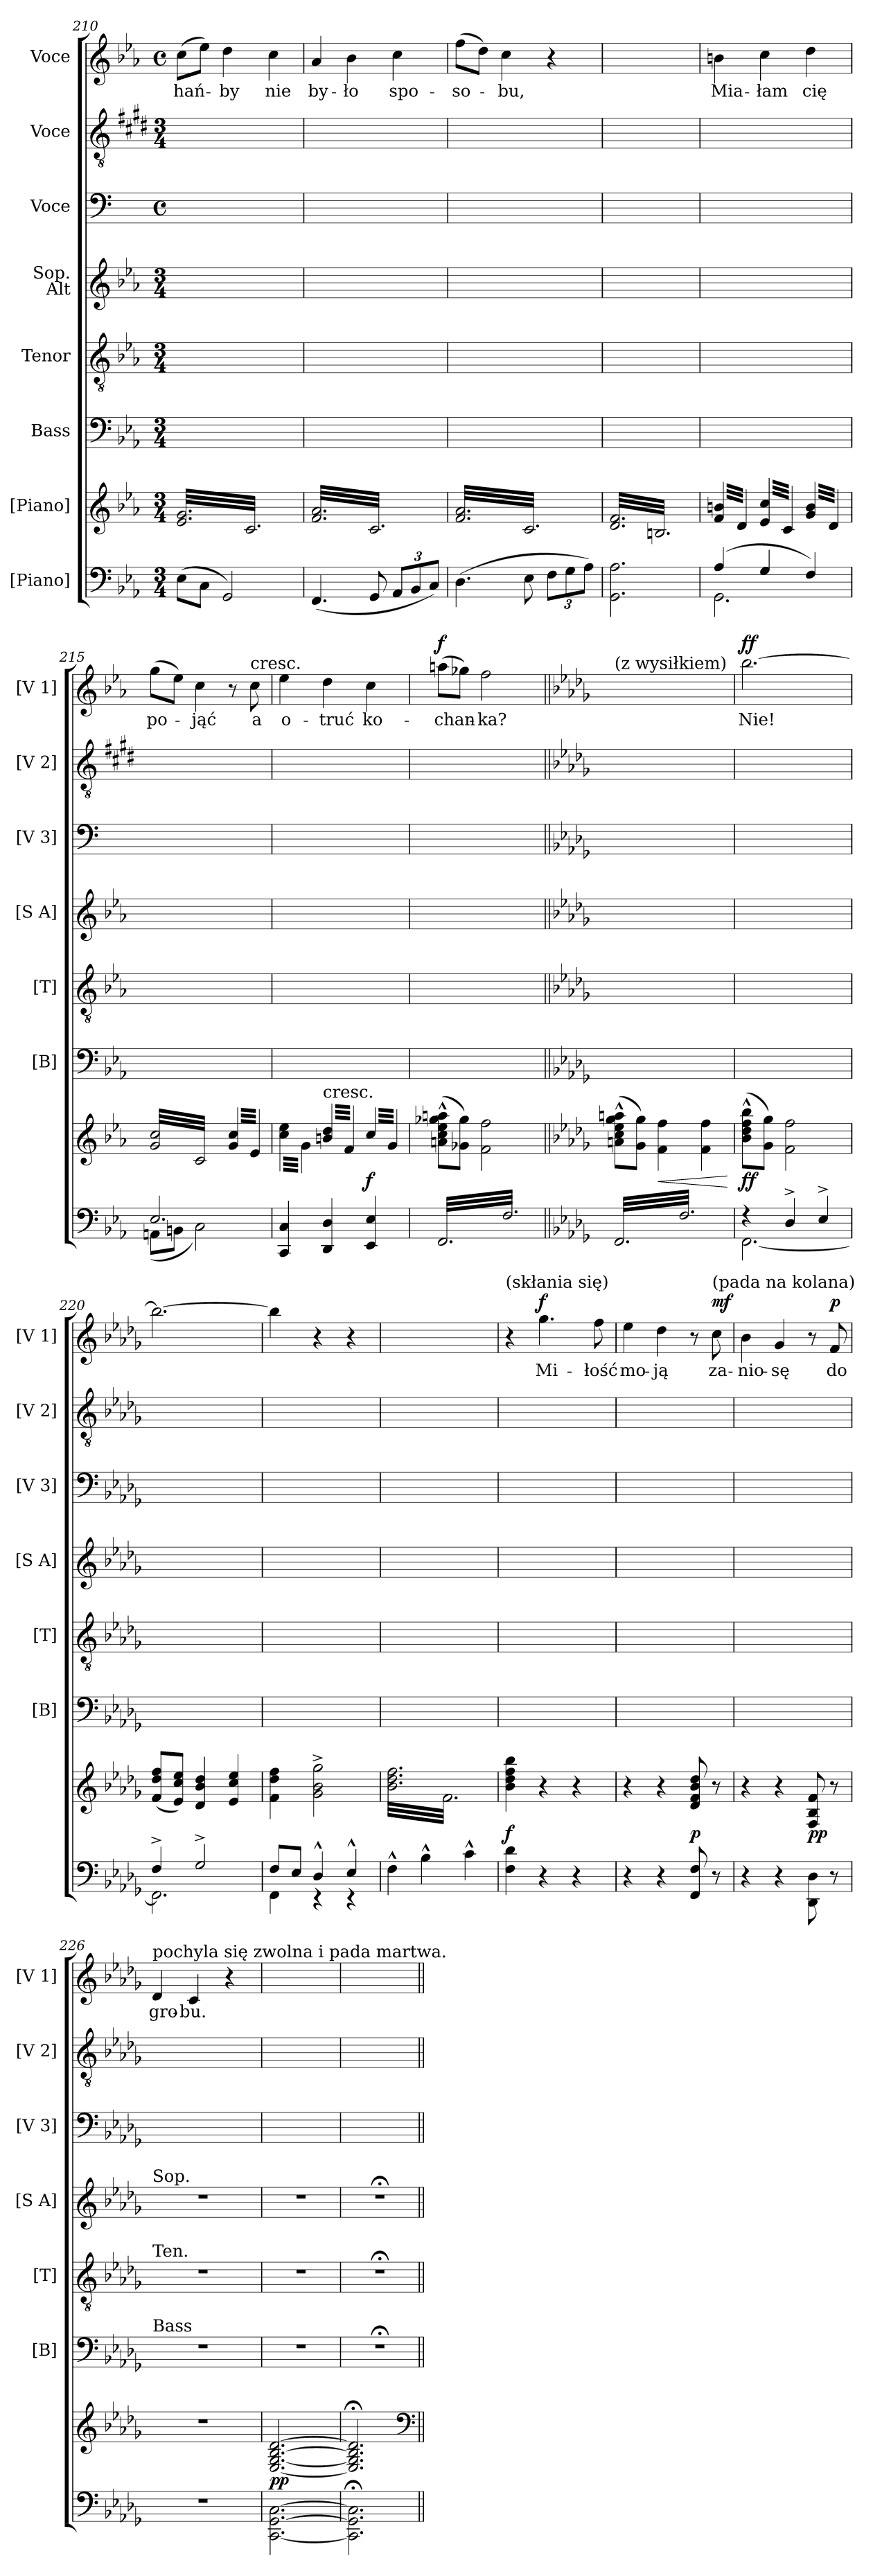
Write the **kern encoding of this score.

**kern	**kern	**dynam	**kern	**kern	**kern	**kern	**kern	**kern	**text	**dynam
*part8	*part7	*part7	*part6	*part5	*part4	*part3	*part2	*part1	*part1	*part1
*staff8	*staff7	*staff7	*staff6	*staff5	*staff4	*staff3	*staff2	*staff1	*staff1	*staff1
*I"[Piano]	*I"[Piano]	*	*I"Bass	*I"Tenor	*I"Sop.\nAlt	*I"Voce	*I"Voce	*I"Voce	*	*
*	*	*	*I'[B]	*I'[T]	*I'[S A]	*I'[V 3]	*I'[V 2]	*I'[V 1]	*	*
*clefF4	*clefG2	*	*clefF4	*clefGv2	*clefG2	*clefF4	*clefGv2	*clefG2	*	*
*k[b-e-a-]	*k[b-e-a-]	*	*k[b-e-a-]	*k[b-e-a-]	*k[b-e-a-]	*k[]	*k[f#c#g#d#]	*k[b-e-a-]	*	*
*M3/4	*M3/4	*	*M3/4	*M3/4	*M3/4	*M4/4	*M3/4	*M4/4	*	*
*	*	*	*	*	*	*met(c)	*	*met(c)	*	*
=210	=210	=210	=210	=210	=210	=210	=210	=210	=210	=210
*	*tremolo	*	*	*	*	*	*	*	*	*
(8E-\L	32e-/ 32g/LLL	.	2.ryy	2.ryy	2.ryy	2.ryy	2.ryy	(8cc\L	hań-	.
.	32c/	.	.	.	.	.	.	.	.	.
.	32e-/ 32g/	.	.	.	.	.	.	.	.	.
.	32c/	.	.	.	.	.	.	.	.	.
8C\J	32e-/ 32g/	.	.	.	.	.	.	8ee-\J)	.	.
.	32c/	.	.	.	.	.	.	.	.	.
.	32e-/ 32g/	.	.	.	.	.	.	.	.	.
.	32c/	.	.	.	.	.	.	.	.	.
2GG/)	32e-/ 32g/	.	.	.	.	.	.	4dd\	-by	.
.	32c/	.	.	.	.	.	.	.	.	.
.	32e-/ 32g/	.	.	.	.	.	.	.	.	.
.	32c/	.	.	.	.	.	.	.	.	.
.	32e-/ 32g/	.	.	.	.	.	.	.	.	.
.	32c/	.	.	.	.	.	.	.	.	.
.	32e-/ 32g/	.	.	.	.	.	.	.	.	.
.	32c/	.	.	.	.	.	.	.	.	.
.	32e-/ 32g/	.	.	.	.	.	.	4cc\	nie	.
.	32c/	.	.	.	.	.	.	.	.	.
.	32e-/ 32g/	.	.	.	.	.	.	.	.	.
.	32c/	.	.	.	.	.	.	.	.	.
.	32e-/ 32g/	.	.	.	.	.	.	.	.	.
.	32c/	.	.	.	.	.	.	.	.	.
.	32e-/ 32g/	.	.	.	.	.	.	.	.	.
.	32c/JJJ	.	.	.	.	.	.	.	.	.
=211	=211	=211	=211	=211	=211	=211	=211	=211	=211	=211
(4.FF/	32f/ 32a-/LLL	.	2.ryy	2.ryy	2.ryy	2.ryy	2.ryy	4a-/	by-	.
.	32c/	.	.	.	.	.	.	.	.	.
.	32f/ 32a-/	.	.	.	.	.	.	.	.	.
.	32c/	.	.	.	.	.	.	.	.	.
.	32f/ 32a-/	.	.	.	.	.	.	.	.	.
.	32c/	.	.	.	.	.	.	.	.	.
.	32f/ 32a-/	.	.	.	.	.	.	.	.	.
.	32c/	.	.	.	.	.	.	.	.	.
.	32f/ 32a-/	.	.	.	.	.	.	4b-\	-ło	.
.	32c/	.	.	.	.	.	.	.	.	.
.	32f/ 32a-/	.	.	.	.	.	.	.	.	.
.	32c/	.	.	.	.	.	.	.	.	.
8GG/	32f/ 32a-/	.	.	.	.	.	.	.	.	.
.	32c/	.	.	.	.	.	.	.	.	.
.	32f/ 32a-/	.	.	.	.	.	.	.	.	.
.	32c/	.	.	.	.	.	.	.	.	.
*Xbrackettup	*	*	*	*	*	*	*	*	*	*
12AA-/L	32f/ 32a-/	.	.	.	.	.	.	4cc\	spo-	.
.	32c/	.	.	.	.	.	.	.	.	.
.	32f/ 32a-/	.	.	.	.	.	.	.	.	.
12BB-/	.	.	.	.	.	.	.	.	.	.
.	32c/	.	.	.	.	.	.	.	.	.
.	32f/ 32a-/	.	.	.	.	.	.	.	.	.
.	32c/	.	.	.	.	.	.	.	.	.
12C/J)	.	.	.	.	.	.	.	.	.	.
.	32f/ 32a-/	.	.	.	.	.	.	.	.	.
.	32c/JJJ	.	.	.	.	.	.	.	.	.
=212	=212	=212	=212	=212	=212	=212	=212	=212	=212	=212
(4.D\	32f/ 32a-/LLL	.	2.ryy	2.ryy	2.ryy	2.ryy	2.ryy	(8ff\L	-so-	.
.	32c/	.	.	.	.	.	.	.	.	.
.	32f/ 32a-/	.	.	.	.	.	.	.	.	.
.	32c/	.	.	.	.	.	.	.	.	.
.	32f/ 32a-/	.	.	.	.	.	.	8dd\J)	.	.
.	32c/	.	.	.	.	.	.	.	.	.
.	32f/ 32a-/	.	.	.	.	.	.	.	.	.
.	32c/	.	.	.	.	.	.	.	.	.
.	32f/ 32a-/	.	.	.	.	.	.	4cc\	-bu,	.
.	32c/	.	.	.	.	.	.	.	.	.
.	32f/ 32a-/	.	.	.	.	.	.	.	.	.
.	32c/	.	.	.	.	.	.	.	.	.
8E-\	32f/ 32a-/	.	.	.	.	.	.	.	.	.
.	32c/	.	.	.	.	.	.	.	.	.
.	32f/ 32a-/	.	.	.	.	.	.	.	.	.
.	32c/	.	.	.	.	.	.	.	.	.
12F\L	32f/ 32a-/	.	.	.	.	.	.	4r	.	.
.	32c/	.	.	.	.	.	.	.	.	.
.	32f/ 32a-/	.	.	.	.	.	.	.	.	.
12G\	.	.	.	.	.	.	.	.	.	.
.	32c/	.	.	.	.	.	.	.	.	.
.	32f/ 32a-/	.	.	.	.	.	.	.	.	.
.	32c/	.	.	.	.	.	.	.	.	.
12A-\J)	.	.	.	.	.	.	.	.	.	.
.	32f/ 32a-/	.	.	.	.	.	.	.	.	.
.	32c/JJJ	.	.	.	.	.	.	.	.	.
=213	=213	=213	=213	=213	=213	=213	=213	=213	=213	=213
2.GG\ 2.A-\	32d/ 32f/LLL	.	2.ryy	2.ryy	2.ryy	2.ryy	2.ryy	2.r	.	.
.	32Bn/	.	.	.	.	.	.	.	.	.
.	32d/ 32f/	.	.	.	.	.	.	.	.	.
.	32Bn/	.	.	.	.	.	.	.	.	.
.	32d/ 32f/	.	.	.	.	.	.	.	.	.
.	32Bn/	.	.	.	.	.	.	.	.	.
.	32d/ 32f/	.	.	.	.	.	.	.	.	.
.	32Bn/	.	.	.	.	.	.	.	.	.
.	32d/ 32f/	.	.	.	.	.	.	.	.	.
.	32Bn/	.	.	.	.	.	.	.	.	.
.	32d/ 32f/	.	.	.	.	.	.	.	.	.
.	32Bn/	.	.	.	.	.	.	.	.	.
.	32d/ 32f/	.	.	.	.	.	.	.	.	.
.	32Bn/	.	.	.	.	.	.	.	.	.
.	32d/ 32f/	.	.	.	.	.	.	.	.	.
.	32Bn/	.	.	.	.	.	.	.	.	.
.	32d/ 32f/	.	.	.	.	.	.	.	.	.
.	32Bn/	.	.	.	.	.	.	.	.	.
.	32d/ 32f/	.	.	.	.	.	.	.	.	.
.	32Bn/	.	.	.	.	.	.	.	.	.
.	32d/ 32f/	.	.	.	.	.	.	.	.	.
.	32Bn/	.	.	.	.	.	.	.	.	.
.	32d/ 32f/	.	.	.	.	.	.	.	.	.
.	32Bn/JJJ	.	.	.	.	.	.	.	.	.
=214	=214	=214	=214	=214	=214	=214	=214	=214	=214	=214
*^	*	*	*	*	*	*	*	*	*	*
(4A-/	2.GG\	32f/ 32bn/LLL	.	2.ryy	2.ryy	2.ryy	2.ryy	2.ryy	4bn\	Mia-	.
.	.	32d/	.	.	.	.	.	.	.	.	.
.	.	32f/ 32bn/	.	.	.	.	.	.	.	.	.
.	.	32d/	.	.	.	.	.	.	.	.	.
.	.	32f/ 32bn/	.	.	.	.	.	.	.	.	.
.	.	32d/	.	.	.	.	.	.	.	.	.
.	.	32f/ 32bn/	.	.	.	.	.	.	.	.	.
.	.	32d/JJJ	.	.	.	.	.	.	.	.	.
4G/	.	32e-/ 32cc/LLL	.	.	.	.	.	.	4cc\	-łam	.
.	.	32c/	.	.	.	.	.	.	.	.	.
.	.	32e-/ 32cc/	.	.	.	.	.	.	.	.	.
.	.	32c/	.	.	.	.	.	.	.	.	.
.	.	32e-/ 32cc/	.	.	.	.	.	.	.	.	.
.	.	32c/	.	.	.	.	.	.	.	.	.
.	.	32e-/ 32cc/	.	.	.	.	.	.	.	.	.
.	.	32c/JJJ	.	.	.	.	.	.	.	.	.
4F/)	.	32g/ 32b/LLL	.	.	.	.	.	.	4dd\	cię	.
.	.	32d/	.	.	.	.	.	.	.	.	.
.	.	32g/ 32b/	.	.	.	.	.	.	.	.	.
.	.	32d/	.	.	.	.	.	.	.	.	.
.	.	32g/ 32b/	.	.	.	.	.	.	.	.	.
.	.	32d/	.	.	.	.	.	.	.	.	.
.	.	32g/ 32b/	.	.	.	.	.	.	.	.	.
.	.	32d/JJJ	.	.	.	.	.	.	.	.	.
=215	=215	=215	=215	=215	=215	=215	=215	=215	=215	=215	=215
2.E-/	(8AAn\L	32g/ 32cc/LLL	.	2.ryy	2.ryy	2.ryy	2.ryy	2.ryy	(8gg\L	po-	.
.	.	32c/	.	.	.	.	.	.	.	.	.
.	.	32g/ 32cc/	.	.	.	.	.	.	.	.	.
.	.	32c/	.	.	.	.	.	.	.	.	.
.	8BBn\J	32g/ 32cc/	.	.	.	.	.	.	8ee-\J)	.	.
.	.	32c/	.	.	.	.	.	.	.	.	.
.	.	32g/ 32cc/	.	.	.	.	.	.	.	.	.
.	.	32c/	.	.	.	.	.	.	.	.	.
.	2C\)	32g/ 32cc/	.	.	.	.	.	.	4cc\	-jąć	.
.	.	32c/	.	.	.	.	.	.	.	.	.
.	.	32g/ 32cc/	.	.	.	.	.	.	.	.	.
.	.	32c/	.	.	.	.	.	.	.	.	.
.	.	32g/ 32cc/	.	.	.	.	.	.	.	.	.
.	.	32c/	.	.	.	.	.	.	.	.	.
.	.	32g/ 32cc/	.	.	.	.	.	.	.	.	.
.	.	32c/JJJ	.	.	.	.	.	.	.	.	.
.	.	32g/ 32cc/LLL	.	.	.	.	.	.	8r	.	.
.	.	32e-/	.	.	.	.	.	.	.	.	.
.	.	32g/ 32cc/	.	.	.	.	.	.	.	.	.
.	.	32e-/	.	.	.	.	.	.	.	.	.
!	!	!	!	!	!	!	!	!	!LO:TX:a:t=cresc.	!	!
.	.	32g/ 32cc/	.	.	.	.	.	.	8cc\	a	.
.	.	32e-/	.	.	.	.	.	.	.	.	.
.	.	32g/ 32cc/	.	.	.	.	.	.	.	.	.
.	.	32e-/JJJ	.	.	.	.	.	.	.	.	.
*v	*v	*	*	*	*	*	*	*	*	*	*
=216	=216	=216	=216	=216	=216	=216	=216	=216	=216	=216
4CC/ 4C/	32cc\ 32ee-\LLL	.	2.ryy	2.ryy	2.ryy	2.ryy	2.ryy	4ee-\	o-	.
.	32g\	.	.	.	.	.	.	.	.	.
.	32cc\ 32ee-\	.	.	.	.	.	.	.	.	.
.	32g\	.	.	.	.	.	.	.	.	.
.	32cc\ 32ee-\	.	.	.	.	.	.	.	.	.
.	32g\	.	.	.	.	.	.	.	.	.
.	32cc\ 32ee-\	.	.	.	.	.	.	.	.	.
.	32g\JJJ	.	.	.	.	.	.	.	.	.
!	!LO:TX:t=cresc.	!	!	!	!	!	!	!	!	!
4DD/ 4D/	32bn/ 32dd/LLL	.	.	.	.	.	.	4dd\	-truć	.
.	32f/	.	.	.	.	.	.	.	.	.
.	32bn/ 32dd/	.	.	.	.	.	.	.	.	.
.	32f/	.	.	.	.	.	.	.	.	.
.	32bn/ 32dd/	.	.	.	.	.	.	.	.	.
.	32f/	.	.	.	.	.	.	.	.	.
.	32bn/ 32dd/	.	.	.	.	.	.	.	.	.
.	32f/JJJ	.	.	.	.	.	.	.	.	.
4EE-/ 4E-/	32cc/LLL	f	.	.	.	.	.	4cc\	ko-	.
.	32g/	.	.	.	.	.	.	.	.	.
.	32cc/	.	.	.	.	.	.	.	.	.
.	32g/	.	.	.	.	.	.	.	.	.
.	32cc/	.	.	.	.	.	.	.	.	.
.	32g/	.	.	.	.	.	.	.	.	.
.	32cc/	.	.	.	.	.	.	.	.	.
.	32g/JJJ	.	.	.	.	.	.	.	.	.
*	*Xtremolo	*	*	*	*	*	*	*	*	*
=217	=217	=217	=217	=217	=217	=217	=217	=217	=217	=217
!	!	!	!	!	!	!	!	!	!	!LO:DY:a
*tremolo	*	*	*	*	*	*	*	*	*	*
32FF/LLL	(8an^^\ 8cc^^\ 8ee-^^\ 8gg-X^^\ 8aan^^\L	.	2.ryy	2.ryy	2.ryy	2.ryy	2.ryy	(8aan\L	-chan-	f
32F/	.	.	.	.	.	.	.	.	.	.
32FF/	.	.	.	.	.	.	.	.	.	.
32F/	.	.	.	.	.	.	.	.	.	.
32FF/	8g-X\ 8gg-\J)	.	.	.	.	.	.	8gg-X\J)	.	.
32F/	.	.	.	.	.	.	.	.	.	.
32FF/	.	.	.	.	.	.	.	.	.	.
32F/	.	.	.	.	.	.	.	.	.	.
32FF/	2f\ 2ff\	.	.	.	.	.	.	2ff\	-ka?	.
32F/	.	.	.	.	.	.	.	.	.	.
32FF/	.	.	.	.	.	.	.	.	.	.
32F/	.	.	.	.	.	.	.	.	.	.
32FF/	.	.	.	.	.	.	.	.	.	.
32F/	.	.	.	.	.	.	.	.	.	.
32FF/	.	.	.	.	.	.	.	.	.	.
32F/	.	.	.	.	.	.	.	.	.	.
32FF/	.	.	.	.	.	.	.	.	.	.
32F/	.	.	.	.	.	.	.	.	.	.
32FF/	.	.	.	.	.	.	.	.	.	.
32F/	.	.	.	.	.	.	.	.	.	.
32FF/	.	.	.	.	.	.	.	.	.	.
32F/	.	.	.	.	.	.	.	.	.	.
32FF/	.	.	.	.	.	.	.	.	.	.
32F/JJJ	.	.	.	.	.	.	.	.	.	.
=218||	=218||	=218||	=218||	=218||	=218||	=218||	=218||	=218||	=218||	=218||
*k[b-e-a-d-g-]	*k[b-e-a-d-g-]	*	*k[b-e-a-d-g-]	*k[b-e-a-d-g-]	*k[b-e-a-d-g-]	*k[b-e-a-d-g-]	*k[b-e-a-d-g-]	*k[b-e-a-d-g-]	*	*
!	!	!	!	!	!	!	!	!LO:TX:a:t=(z wysiłkiem)	!	!
32FF/LLL	(8an^^\ 8cc^^\ 8ee-^^\ 8gg-^^\ 8aan^^\L	.	2.ryy	2.ryy	2.ryy	2.ryy	2.ryy	2.r	.	.
32F/	.	.	.	.	.	.	.	.	.	.
32FF/	.	.	.	.	.	.	.	.	.	.
32F/	.	.	.	.	.	.	.	.	.	.
32FF/	8g-\ 8gg-\J)	.	.	.	.	.	.	.	.	.
32F/	.	.	.	.	.	.	.	.	.	.
32FF/	.	.	.	.	.	.	.	.	.	.
32F/	.	.	.	.	.	.	.	.	.	.
!	!	!LO:HP:b	!	!	!	!	!	!	!	!
32FF/	4f\ 4ff\	<	.	.	.	.	.	.	.	.
32F/	.	.	.	.	.	.	.	.	.	.
32FF/	.	.	.	.	.	.	.	.	.	.
32F/	.	.	.	.	.	.	.	.	.	.
32FF/	.	.	.	.	.	.	.	.	.	.
32F/	.	.	.	.	.	.	.	.	.	.
32FF/	.	.	.	.	.	.	.	.	.	.
32F/	.	.	.	.	.	.	.	.	.	.
32FF/	4f\ 4ff\	.	.	.	.	.	.	.	.	.
32F/	.	.	.	.	.	.	.	.	.	.
32FF/	.	.	.	.	.	.	.	.	.	.
32F/	.	.	.	.	.	.	.	.	.	.
32FF/	.	.	.	.	.	.	.	.	.	.
32F/	.	.	.	.	.	.	.	.	.	.
32FF/	.	.	.	.	.	.	.	.	.	.
32F/JJJ	.	.	.	.	.	.	.	.	.	.
*Xtremolo	*	*	*	*	*	*	*	*	*	*
.	.	[	.	.	.	.	.	.	.	.
=219	=219	=219	=219	=219	=219	=219	=219	=219	=219	=219
*^	*	*	*	*	*	*	*	*	*	*
!	!	!	!	!	!	!	!	!	!	!	!LO:DY:a
4r	[2.FF\	(8b-^^\ 8dd-^^\ 8ff^^\ 8bb-^^\L	ff	2.ryy	2.ryy	2.ryy	2.ryy	2.ryy	[2.bb-\	Nie!	ff
.	.	.	.	.	.	.	.	.	.	.	.
.	.	.	.	.	.	.	.	.	.	.	.
.	.	.	.	.	.	.	.	.	.	.	.
.	.	8g-\ 8gg-\J)	.	.	.	.	.	.	.	.	.
.	.	.	.	.	.	.	.	.	.	.	.
.	.	.	.	.	.	.	.	.	.	.	.
.	.	.	.	.	.	.	.	.	.	.	.
4D-^/	.	2f\ 2ff\	.	.	.	.	.	.	.	.	.
.	.	.	.	.	.	.	.	.	.	.	.
.	.	.	.	.	.	.	.	.	.	.	.
.	.	.	.	.	.	.	.	.	.	.	.
4E-^/	.	.	.	.	.	.	.	.	.	.	.
=220	=220	=220	=220	=220	=220	=220	=220	=220	=220	=220	=220
4F^/	2.FF\]	(8f/ 8dd-/ 8ff/L	.	2.ryy	2.ryy	2.ryy	2.ryy	2.ryy	2.bb-\_	.	.
.	.	8e-/ 8cc/ 8ee-/J)	.	.	.	.	.	.	.	.	.
2G-^/	.	4d-/ 4b-/ 4dd-/	.	.	.	.	.	.	.	.	.
.	.	4e-/ 4cc/ 4ee-/	.	.	.	.	.	.	.	.	.
=221	=221	=221	=221	=221	=221	=221	=221	=221	=221	=221	=221
8F/L	4FF\	4f\ 4dd-\ 4ff\	.	2.ryy	2.ryy	2.ryy	2.ryy	2.ryy	4bb-\]	.	.
8E-/J	.	.	.	.	.	.	.	.	.	.	.
4D-^^/	4rEE	2g-^\ 2b-^\ 2gg-^\	.	.	.	.	.	.	4r	.	.
4E-^^/	4rEE	.	.	.	.	.	.	.	4r	.	.
*v	*v	*	*	*	*	*	*	*	*	*	*
=222	=222	=222	=222	=222	=222	=222	=222	=222	=222	=222
*	*tremolo	*	*	*	*	*	*	*	*	*
4F^^\	32b-\ 32dd-\ 32ff\LLL	.	2.ryy	2.ryy	2.ryy	2.ryy	2.ryy	2.r	.	.
.	32f\	.	.	.	.	.	.	.	.	.
.	32b-\ 32dd-\ 32ff\	.	.	.	.	.	.	.	.	.
.	32f\	.	.	.	.	.	.	.	.	.
.	32b-\ 32dd-\ 32ff\	.	.	.	.	.	.	.	.	.
.	32f\	.	.	.	.	.	.	.	.	.
.	32b-\ 32dd-\ 32ff\	.	.	.	.	.	.	.	.	.
.	32f\	.	.	.	.	.	.	.	.	.
4B-^^\	32b-\ 32dd-\ 32ff\	.	.	.	.	.	.	.	.	.
.	32f\	.	.	.	.	.	.	.	.	.
.	32b-\ 32dd-\ 32ff\	.	.	.	.	.	.	.	.	.
.	32f\	.	.	.	.	.	.	.	.	.
.	32b-\ 32dd-\ 32ff\	.	.	.	.	.	.	.	.	.
.	32f\	.	.	.	.	.	.	.	.	.
.	32b-\ 32dd-\ 32ff\	.	.	.	.	.	.	.	.	.
.	32f\	.	.	.	.	.	.	.	.	.
4c^^\	32b-\ 32dd-\ 32ff\	.	.	.	.	.	.	.	.	.
.	32f\	.	.	.	.	.	.	.	.	.
.	32b-\ 32dd-\ 32ff\	.	.	.	.	.	.	.	.	.
.	32f\	.	.	.	.	.	.	.	.	.
.	32b-\ 32dd-\ 32ff\	.	.	.	.	.	.	.	.	.
.	32f\	.	.	.	.	.	.	.	.	.
.	32b-\ 32dd-\ 32ff\	.	.	.	.	.	.	.	.	.
.	32f\JJJ	.	.	.	.	.	.	.	.	.
*	*Xtremolo	*	*	*	*	*	*	*	*	*
=223	=223	=223	=223	=223	=223	=223	=223	=223	=223	=223
!	!	!	!	!	!	!	!	!LO:TX:a:t=(skłania się)	!	!
4F\ 4d-\	4b-\ 4dd-\ 4ff\ 4bb-\	f	2.ryy	2.ryy	2.ryy	2.ryy	2.ryy	4r	.	.
.	.	.	.	.	.	.	.	.	.	.
.	.	.	.	.	.	.	.	.	.	.
.	.	.	.	.	.	.	.	.	.	.
.	.	.	.	.	.	.	.	.	.	.
.	.	.	.	.	.	.	.	.	.	.
.	.	.	.	.	.	.	.	.	.	.
.	.	.	.	.	.	.	.	.	.	.
!	!	!	!	!	!	!	!	!	!	!LO:DY:a
4r	4r	.	.	.	.	.	.	4.gg-\	Mi-	f
.	.	.	.	.	.	.	.	.	.	.
.	.	.	.	.	.	.	.	.	.	.
.	.	.	.	.	.	.	.	.	.	.
4r	4r	.	.	.	.	.	.	.	.	.
.	.	.	.	.	.	.	.	8ff\	-łość	.
=224	=224	=224	=224	=224	=224	=224	=224	=224	=224	=224
4r	4r	.	2.ryy	2.ryy	2.ryy	2.ryy	2.ryy	4ee-\	mo-	.
4r	4r	.	.	.	.	.	.	4dd-\	-ją	.
8FF/ 8F/	8d-/ 8f/ 8b-/ 8dd-/	p	.	.	.	.	.	8r	.	.
!	!	!	!	!	!	!	!	!LO:TX:a:t=(pada na kolana)	!	!
!	!	!	!	!	!	!	!	!	!	!LO:DY:a
8r	8r	.	.	.	.	.	.	8cc\	za-	mf
=225	=225	=225	=225	=225	=225	=225	=225	=225	=225	=225
4r	4r	.	2.ryy	2.ryy	2.ryy	2.ryy	2.ryy	4b-\	-nio-	.
4r	4r	.	.	.	.	.	.	4g-/	-sę	.
8DD-\ 8D-\	8F/ 8B-/ 8f/	pp	.	.	.	.	.	8r	.	.
!	!	!	!	!	!	!	!	!	!	!LO:DY:a
8r	8r	.	.	.	.	.	.	8f/	do	p
=226	=226	=226	=226	=226	=226	=226	=226	=226	=226	=226
!	!	!	!	!	!	!	!	!LO:TX:a:t=pochyla się zwolna i pada martwa.	!	!
!	!	!	!	!	!LO:TX:a:t=Sop.	!	!	!	!	!
!	!	!	!	!LO:TX:a:t=Ten.	!	!	!	!	!	!
!	!	!	!LO:TX:a:t=Bass	!	!	!	!	!	!	!
2.r	2.r	.	2.r	2.r	2.r	2.ryy	2.ryy	4d-/	gro-	.
.	.	.	.	.	.	.	.	4c/	-bu.	.
.	.	.	.	.	.	.	.	4r	.	.
=227	=227	=227	=227	=227	=227	=227	=227	=227	=227	=227
[2.CC\ [2.GG-\ [2.C\	[2.E-/ [2.G-/ [2.B-/ [2.d-/	pp	2.r	2.r	2.r	2.ryy	2.ryy	2.r	.	.
=228	=228	=228	=228	=228	=228	=228	=228	=228	=228	=228
2.CC];\ 2.GG-];\ 2.C];\	2.E-];</ 2.G-];</ 2.B-];</ 2.d-];</	.	2.r;<	2.r;<	2.r;<	2.ryy	2.ryy	2.r;<	.	.
*	*clefF4	*	*	*	*	*	*	*	*	*
=||	=||	=||	=||	=||	=||	=||	=||	=||	=||	=||
*-	*-	*-	*-	*-	*-	*-	*-	*-	*-	*-
